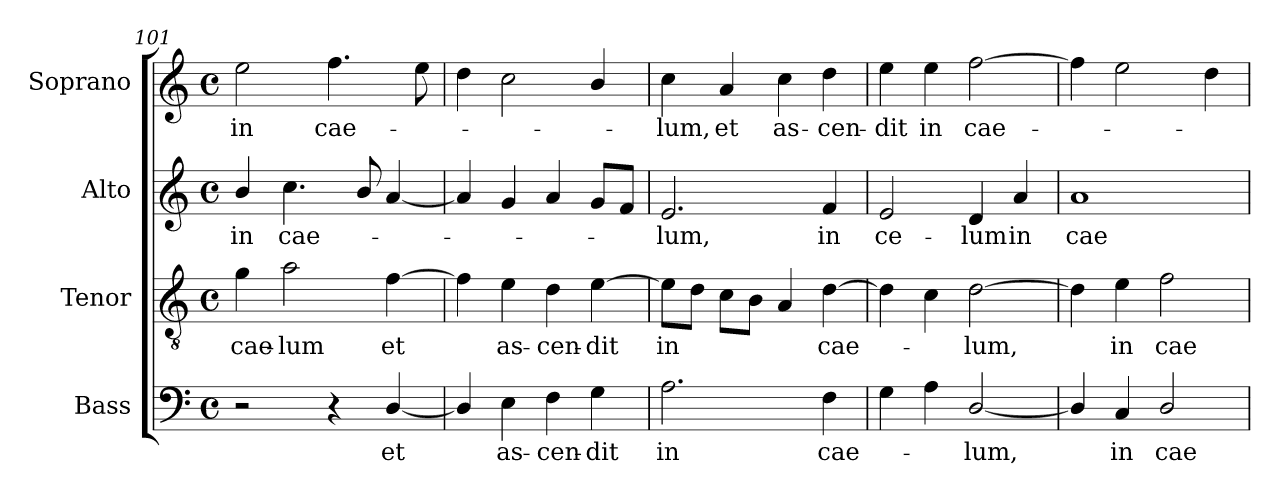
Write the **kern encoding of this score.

**kern	**text	**kern	**text	**kern	**text	**kern	**text
*part4	*part4	*part3	*part3	*part2	*part2	*part1	*part1
*staff4	*staff4	*staff3	*staff3	*staff2	*staff2	*staff1	*staff1
*I"Bass	*	*I"Tenor	*	*I"Alto	*	*I"Soprano	*
*I'B.	*	*I'T.	*	*I'A.	*	*I'S.	*
*clefF4	*	*clefGv2	*	*clefG2	*	*clefG2	*
*	*	*ITrd7c12	*	*	*	*	*
*k[]	*	*k[]	*	*k[]	*	*k[]	*
*C:	*	*C:	*	*C:	*	*C:	*
*M4/4	*	*M4/4	*	*M4/4	*	*M4/4	*
*met(c)	*	*met(c)	*	*met(c)	*	*met(c)	*
=101	=101	=101	=101	=101	=101	=101	=101
!	!	!	!LO:LY:b:color=#000000	!	!	!	!
!	!	!	!	!	!LO:LY:b:color=#000000	!	!
!	!	!	!	!	!	!	!LO:LY:b:color=#000000
2r	.	4Gi\	cae-	4bi/	in	2eei\	in
!	!	!	!LO:LY:b:color=#000000	!	!	!	!
!	!	!	!	!	!LO:LY:b:color=#000000	!	!
.	.	2Ai\	-lum	4.cci\	cae-	.	.
!	!	!	!	!	!	!	!LO:LY:b:color=#000000
4r	.	.	.	.	.	4.ffi\	cae-
.	.	.	.	8bi/	.	.	.
!	!LO:LY:b:color=#000000	!	!	!	!	!	!
!	!	!	!LO:LY:b:color=#000000	!	!	!	!
[4Di/	et	[4Fi\	et	[4ai/	.	.	.
.	.	.	.	.	.	8eei\	.
!!LO:LB:g=z
=102	=102	=102	=102	=102	=102	=102	=102
4Di/]	.	4Fi\]	.	4ai/]	.	4ddi\	.
!	!LO:LY:b:color=#000000	!	!	!	!	!	!
!	!	!	!LO:LY:b:color=#000000	!	!	!	!
4Ei\	as-	4Ei\	as-	4gi/	.	2cci\	.
!	!LO:LY:b:color=#000000	!	!	!	!	!	!
!	!	!	!LO:LY:b:color=#000000	!	!	!	!
4Fi\	-cen-	4Di\	-cen-	4ai/	.	.	.
!	!LO:LY:b:color=#000000	!	!	!	!	!	!
!	!	!	!LO:LY:b:color=#000000	!	!	!	!
4Gi\	-dit	[4Ei\	-dit	8gi/L	.	4bi/	.
.	.	.	.	8fi/J	.	.	.
=103	=103	=103	=103	=103	=103	=103	=103
!	!LO:LY:b:color=#000000	!	!	!	!	!	!
!	!	!	!LO:LY:b:color=#000000	!	!	!	!
!	!	!	!	!	!LO:LY:b:color=#000000	!	!
!	!	!	!	!	!	!	!LO:LY:b:color=#000000
2.Ai\	in	8Ei\L]	in	2.ei/	-lum,	4cci\	-lum,
.	.	8Di\J	.	.	.	.	.
!	!	!	!	!	!	!	!LO:LY:b:color=#000000
.	.	8Ci\L	.	.	.	4ai/	et
.	.	8BBi\J	.	.	.	.	.
!	!	!	!	!	!	!	!LO:LY:b:color=#000000
.	.	4AAi/	.	.	.	4cci\	as-
!	!LO:LY:b:color=#000000	!	!	!	!	!	!
!	!	!	!LO:LY:b:color=#000000	!	!	!	!
!	!	!	!	!	!LO:LY:b:color=#000000	!	!
!	!	!	!	!	!	!	!LO:LY:b:color=#000000
4Fi\	cae-	[4Di\	cae-	4fi/	in	4ddi\	-cen-
=104	=104	=104	=104	=104	=104	=104	=104
!	!	!	!	!	!LO:LY:b:color=#000000	!	!
!	!	!	!	!	!	!	!LO:LY:b:color=#000000
4Gi\	.	4Di\]	.	2ei/	ce-	4eei\	-dit
!	!	!	!	!	!	!	!LO:LY:b:color=#000000
4Ai\	.	4Ci\	.	.	.	4eei\	in
!	!LO:LY:b:color=#000000	!	!	!	!	!	!
!	!	!	!LO:LY:b:color=#000000	!	!	!	!
!	!	!	!	!	!LO:LY:b:color=#000000	!	!
!	!	!	!	!	!	!	!LO:LY:b:color=#000000
[2Di/	-lum,	[2Di\	-lum,	4di/	-lum	[2ffi\	cae-
!	!	!	!	!	!LO:LY:b:color=#000000	!	!
.	.	.	.	4ai/	in	.	.
=105	=105	=105	=105	=105	=105	=105	=105
!	!	!	!	!	!LO:LY:b:color=#000000	!	!
4Di/]	.	4Di\]	.	1ai	cae-	4ffi\]	.
!	!LO:LY:b:color=#000000	!	!	!	!	!	!
!	!	!	!LO:LY:b:color=#000000	!	!	!	!
4Ci/	in	4Ei\	in	.	.	2eei\	.
!	!LO:LY:b:color=#000000	!	!	!	!	!	!
!	!	!	!LO:LY:b:color=#000000	!	!	!	!
2Di/	cae-	2Fi\	cae-	.	.	.	.
.	.	.	.	.	.	4ddi\	.
=	=	=	=	=	=	=	=
*-	*-	*-	*-	*-	*-	*-	*-
